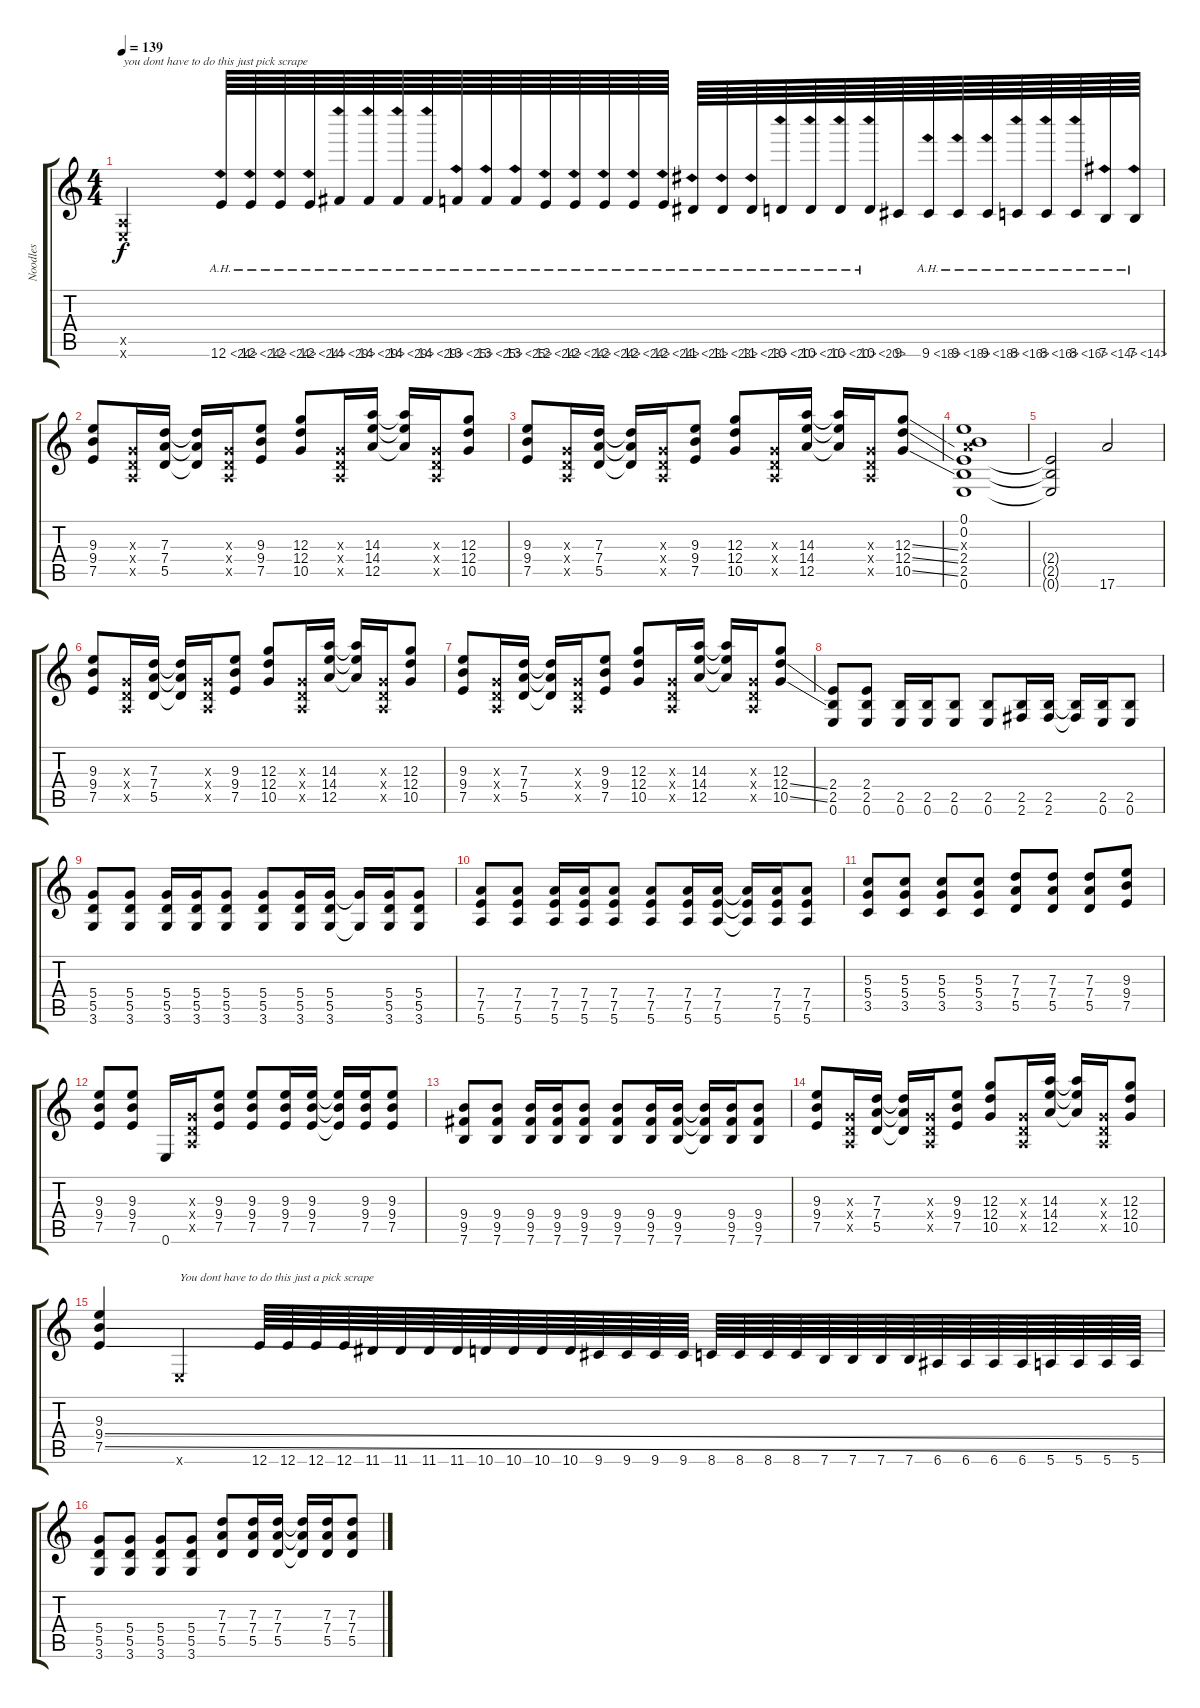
\track ("Noodles" "Noodles") {instrument distortionguitar}
\staff {score tabs}
\tuning (E4 B3 G3 D3 A2 E2) {hide}
\ts (4 4)
\tempo 139
\clef g2
\ks c
(0.5{x} 0.6{x}).2{txt "you dont have to do this just pick scrape" dy f} 12.6{ah 12}.64 12.6{ah 12}.64 12.6{ah 12}.64 12.6{ah 12}.64 14.6{ah 15}.64 14.6{ah 15}.64 14.6{ah 15}.64 14.6{ah 15}.64 13.6{ah 12}.64 13.6{ah 12}.64 13.6{ah 12}.64 12.6{ah 12}.64 12.6{ah 12}.64 12.6{ah 12}.64 12.6{ah 12}.64 12.6{ah 12}.64 11.6{ah 12}.64 11.6{ah 12}.64 11.6{ah 12}.64 10.6{ah 10}.64 10.6{ah 10}.64 10.6{ah 10}.64 10.6{ah 10}.64 9.6.64 9.6{ah 9}.64 9.6{ah 9}.64 9.6{ah 9}.64 8.6{ah 8}.64 8.6{ah 8}.64 8.6{ah 8}.64 7.6{ah 7}.64 7.6{ah 7}.64 |
(9.3 9.4 7.5).8 (0.3{x} 0.4{x} 0.5{x}).16 (7.3 7.4 5.5).16 (7.3{t} 7.4{t} 5.5{t}).16 (0.3{x} 0.4{x} 0.5{x}).16 (9.3 9.4 7.5).8 (12.3 12.4 10.5).8 (0.3{x} 0.4{x} 0.5{x}).16 (14.3 14.4 12.5).16 (14.3{t} 14.4{t} 12.5{t}).16 (0.3{x} 0.4{x} 0.5{x}).16 (12.3 12.4 10.5).8 |
(9.3 9.4 7.5).8 (0.3{x} 0.4{x} 0.5{x}).16 (7.3 7.4 5.5).16 (7.3{t} 7.4{t} 5.5{t}).16 (0.3{x} 0.4{x} 0.5{x}).16 (9.3 9.4 7.5).8 (12.3 12.4 10.5).8 (0.3{x} 0.4{x} 0.5{x}).16 (14.3 14.4 12.5).16 (14.3{t} 14.4{t} 12.5{t}).16 (0.3{x} 0.4{x} 0.5{x}).16 (12.3{ss} 12.4{ss} 10.5{ss}).8 |
(0.1 0.2 2.3{x} 2.4 2.5 0.6).1 |
(2.4{t} 2.5{t} 0.6{t}).2 17.6.2 |
(9.3 9.4 7.5).8 (0.3{x} 0.4{x} 0.5{x}).16 (7.3 7.4 5.5).16 (7.3{t} 7.4{t} 5.5{t}).16 (0.3{x} 0.4{x} 0.5{x}).16 (9.3 9.4 7.5).8 (12.3 12.4 10.5).8 (0.3{x} 0.4{x} 0.5{x}).16 (14.3 14.4 12.5).16 (14.3{t} 14.4{t} 12.5{t}).16 (0.3{x} 0.4{x} 0.5{x}).16 (12.3 12.4 10.5).8 |
(9.3 9.4 7.5).8 (0.3{x} 0.4{x} 0.5{x}).16 (7.3 7.4 5.5).16 (7.3{t} 7.4{t} 5.5{t}).16 (0.3{x} 0.4{x} 0.5{x}).16 (9.3 9.4 7.5).8 (12.3 12.4 10.5).8 (0.3{x} 0.4{x} 0.5{x}).16 (14.3 14.4 12.5).16 (14.3{t} 14.4{t} 12.5{t}).16 (0.3{x} 0.4{x} 0.5{x}).16 (12.3 12.4{ss} 10.5{ss}).8 |
(2.4 2.5 0.6).8 (2.4 2.5 0.6).8 (2.5 0.6).16 (2.5 0.6).16 (2.5 0.6).8 (2.5 0.6).8 (2.5 2.6).16 (2.5 2.6).16 (2.5{t} 2.6{t}).16 (2.5 0.6).16 (2.5 0.6).8 |
(5.4 5.5 3.6).8 (5.4 5.5 3.6).8 (5.4 5.5 3.6).16 (5.4 5.5 3.6).16 (5.4 5.5 3.6).8 (5.4 5.5 3.6).8 (5.4 5.5 3.6).16 (5.4 5.5 3.6).16 (5.4{t} 3.6{t}).16 (5.4 5.5 3.6).16 (5.4 5.5 3.6).8 |
(7.4 7.5 5.6).8 (7.4 7.5 5.6).8 (7.4 7.5 5.6).16 (7.4 7.5 5.6).16 (7.4 7.5 5.6).8 (7.4 7.5 5.6).8 (7.4 7.5 5.6).16 (7.4 7.5 5.6).16 (7.4{t} 7.5{t} 5.6{t}).16 (7.4 7.5 5.6).16 (7.4 7.5 5.6).8 |
(5.3 5.4 3.5).8 (5.3 5.4 3.5).8 (5.3 5.4 3.5).8 (5.3 5.4 3.5).8 (7.3 7.4 5.5).8 (7.3 7.4 5.5).8 (7.3 7.4 5.5).8 (9.3 9.4 7.5).8 |
(9.3 9.4 7.5).8 (9.3 9.4 7.5).8 0.6.16 (0.3{x} 0.4{x} 0.5{x}).16 (9.3 9.4 7.5).8 (9.3 9.4 7.5).8 (9.3 9.4 7.5).16 (9.3 9.4 7.5).16 (9.3{t} 9.4{t} 7.5{t}).16 (9.3 9.4 7.5).16 (9.3 9.4 7.5).8 |
(9.4 9.5 7.6).8 (9.4 9.5 7.6).8 (9.4 9.5 7.6).16 (9.4 9.5 7.6).16 (9.4 9.5 7.6).8 (9.4 9.5 7.6).8 (9.4 9.5 7.6).16 (9.4 9.5 7.6).16 (9.4{t} 9.5{t} 7.6{t}).16 (9.4 9.5 7.6).16 (9.4 9.5 7.6).8 |
(9.3 9.4 7.5).8 (0.3{x} 0.4{x} 0.5{x}).16 (7.3 7.4 5.5).16 (7.3{t} 7.4{t} 5.5{t}).16 (0.3{x} 0.4{x} 0.5{x}).16 (9.3 9.4 7.5).8 (12.3 12.4 10.5).8 (0.3{x} 0.4{x} 0.5{x}).16 (14.3 14.4 12.5).16 (14.3{t} 14.4{t} 12.5{t}).16 (0.3{x} 0.4{x} 0.5{x}).16 (12.3 12.4 10.5).8 |
(9.3 9.4{ss} 7.5{ss}).4 0.6{x}.4{txt "You dont have to do this just a pick scrape"} 12.6.64 12.6.64 12.6.64 12.6.64 11.6.64 11.6.64 11.6.64 11.6.64 10.6.64 10.6.64 10.6.64 10.6.64 9.6.64 9.6.64 9.6.64 9.6.64 8.6.64 8.6.64 8.6.64 8.6.64 7.6.64 7.6.64 7.6.64 7.6.64 6.6.64 6.6.64 6.6.64 6.6.64 5.6.64 5.6.64 5.6.64 5.6.64 |
(5.4 5.5 3.6).8 (5.4 5.5 3.6).8 (5.4 5.5 3.6).8 (5.4 5.5 3.6).8 (7.3 7.4 5.5).8 (7.3 7.4 5.5).16 (7.3 7.4 5.5).16 (7.3{t} 7.4{t} 5.5{t}).16 (7.3 7.4 5.5).16 (7.3 7.4 5.5).8
